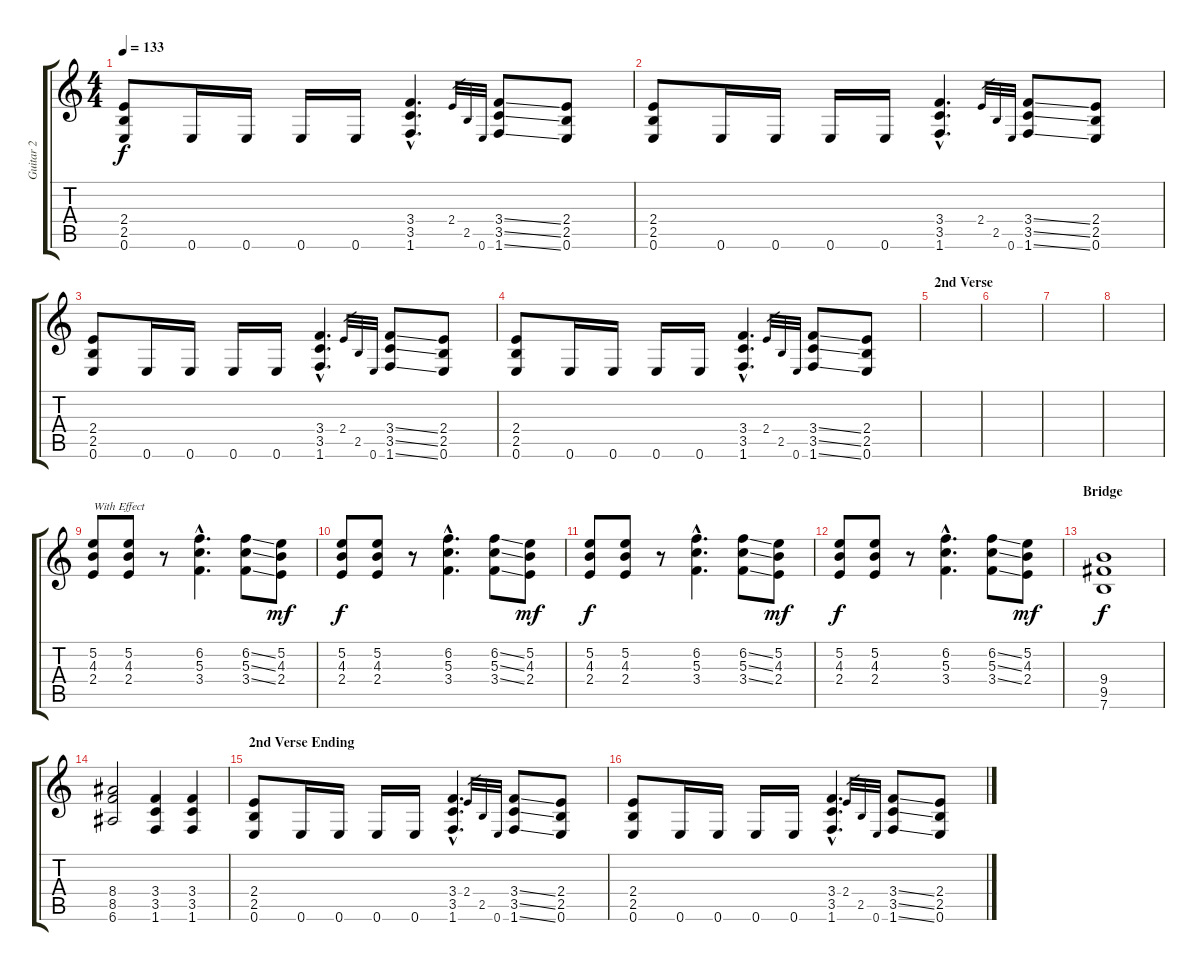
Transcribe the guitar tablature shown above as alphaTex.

\track ("Guitar 2" "Guitar 2") {instrument distortionguitar}
\staff {score tabs}
\tuning (E4 B3 G3 D3 A2 E2) {hide}
\ts (4 4)
\tempo 133
\clef g2
\ks c
(2.4 2.5 0.6).8{dy f} 0.6.16 0.6.16 0.6.16 0.6.16 (3.4{hac} 3.5{hac} 1.6{hac}).4{d} 2.4.32{gr} 2.5.32{gr} 0.6.32{gr} (3.4{ss} 3.5{ss} 1.6{ss}).8 (2.4 2.5 0.6).8 |
(2.4 2.5 0.6).8 0.6.16 0.6.16 0.6.16 0.6.16 (3.4{hac} 3.5{hac} 1.6{hac}).4{d} 2.4.32{gr} 2.5.32{gr} 0.6.32{gr} (3.4{ss} 3.5{ss} 1.6{ss}).8 (2.4 2.5 0.6).8 |
(2.4 2.5 0.6).8 0.6.16 0.6.16 0.6.16 0.6.16 (3.4{hac} 3.5{hac} 1.6{hac}).4{d} 2.4.32{gr} 2.5.32{gr} 0.6.32{gr} (3.4{ss} 3.5{ss} 1.6{ss}).8 (2.4 2.5 0.6).8 |
(2.4 2.5 0.6).8 0.6.16 0.6.16 0.6.16 0.6.16 (3.4{hac} 3.5{hac} 1.6{hac}).4{d} 2.4.32{gr} 2.5.32{gr} 0.6.32{gr} (3.4{ss} 3.5{ss} 1.6{ss}).8 (2.4 2.5 0.6).8 |
\section ("" "2nd Verse")
|
|
|
|
(5.2 4.3 2.4).8{txt "With Effect" instrument electricguitarjazz} (5.2 4.3 2.4).8 r.8 (6.2{hac} 5.3{hac} 3.4{hac}).4{d} (6.2{ss} 5.3{ss} 3.4{ss}).8 (5.2 4.3 2.4).8{dy mf} |
(5.2 4.3 2.4).8{dy f instrument electricguitarjazz} (5.2 4.3 2.4).8 r.8 (6.2{hac} 5.3{hac} 3.4{hac}).4{d} (6.2{ss} 5.3{ss} 3.4{ss}).8 (5.2 4.3 2.4).8{dy mf} |
(5.2 4.3 2.4).8{dy f instrument electricguitarjazz} (5.2 4.3 2.4).8 r.8 (6.2{hac} 5.3{hac} 3.4{hac}).4{d} (6.2{ss} 5.3{ss} 3.4{ss}).8 (5.2 4.3 2.4).8{dy mf} |
(5.2 4.3 2.4).8{dy f instrument electricguitarjazz} (5.2 4.3 2.4).8 r.8 (6.2{hac} 5.3{hac} 3.4{hac}).4{d} (6.2{ss} 5.3{ss} 3.4{ss}).8 (5.2 4.3 2.4).8{dy mf} |
\section ("" "Bridge")
(9.4 9.5 7.6).1{dy f instrument distortionguitar} |
(8.4 8.5 6.6).2 (3.4 3.5 1.6).4 (3.4 3.5 1.6).4 |
\section ("" "2nd Verse Ending")
(2.4 2.5 0.6).8{volume 14} 0.6.16 0.6.16 0.6.16 0.6.16 (3.4{hac} 3.5{hac} 1.6{hac}).4{d} 2.4.32{gr} 2.5.32{gr} 0.6.32{gr} (3.4{ss} 3.5{ss} 1.6{ss}).8 (2.4 2.5 0.6).8 |
(2.4 2.5 0.6).8 0.6.16 0.6.16 0.6.16 0.6.16 (3.4{hac} 3.5{hac} 1.6{hac}).4{d} 2.4.32{gr} 2.5.32{gr} 0.6.32{gr} (3.4{ss} 3.5{ss} 1.6{ss}).8 (2.4 2.5 0.6).8
